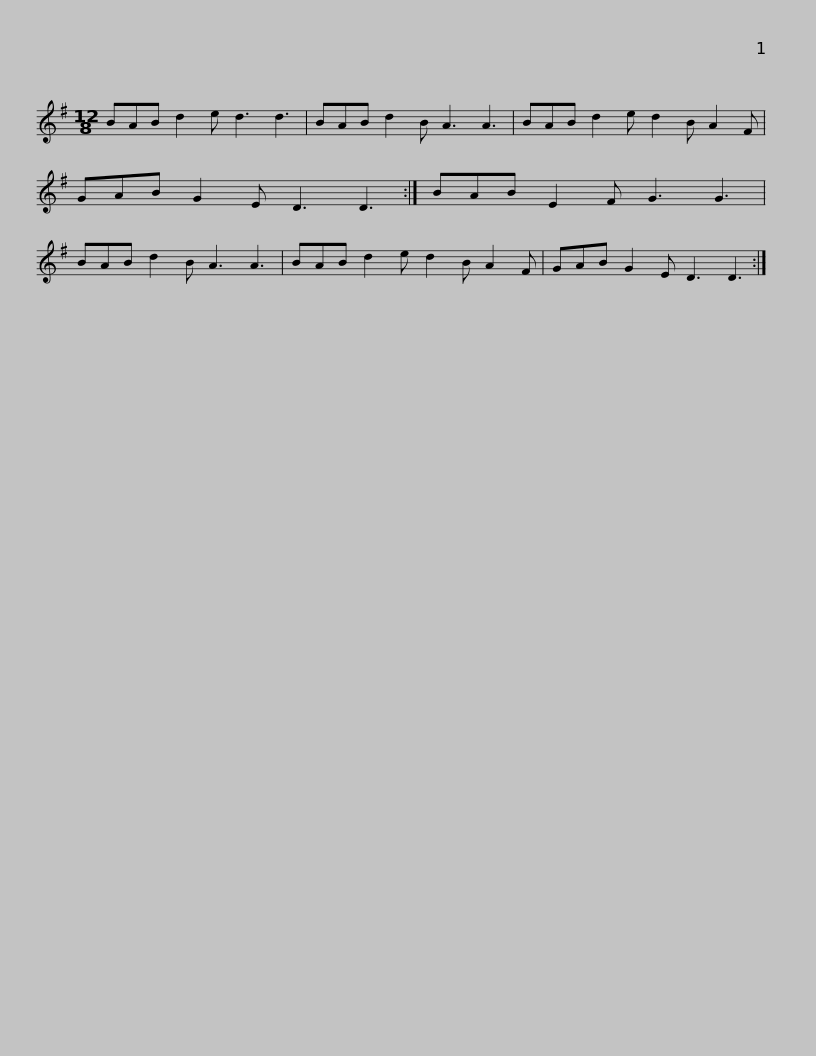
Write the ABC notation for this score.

X:1
L:1/8
M:12/8
I:linebreak $
K:G
V:1 treble
V:1
 BAB d2 e d3 d3 | BAB d2 B A3 A3 | BAB d2 e d2 B A2 F | GAB G2 E D3 D3 :|$ BAB E2 F G3 G3 | %5
 BAB d2 B A3 A3 | BAB d2 e d2 B A2 F | GAB G2 E D3 D3 :| %8
